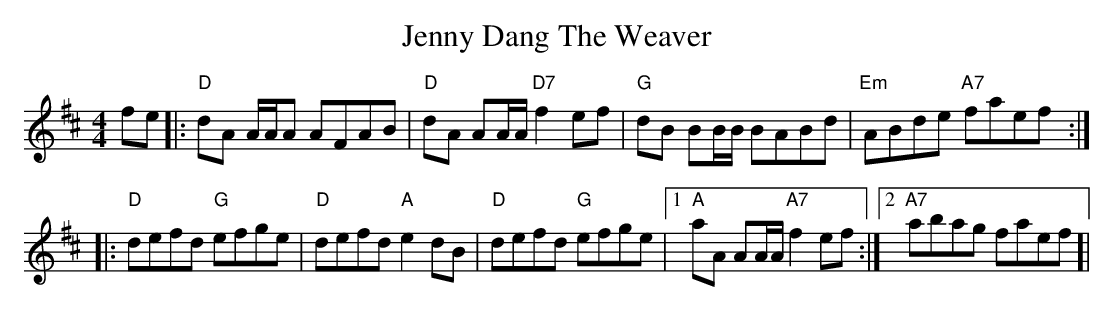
X:1
T: Jenny Dang The Weaver
M: 4/4
L: 1/8
K: D
fe|:"D" dA A/2A/2A AFAB | "D" dA AA/2A/2 "D7" f2ef | "G" dB BB/2B/2 BABd | "Em" ABde "A7" faef:|
|:"D" defd "G" efge | "D" defd "A"e2dB | "D" defd "G" efge |[1 "A" aA AA/2A/2 "A7" f2ef:|[2  "A7"abag faef]|
